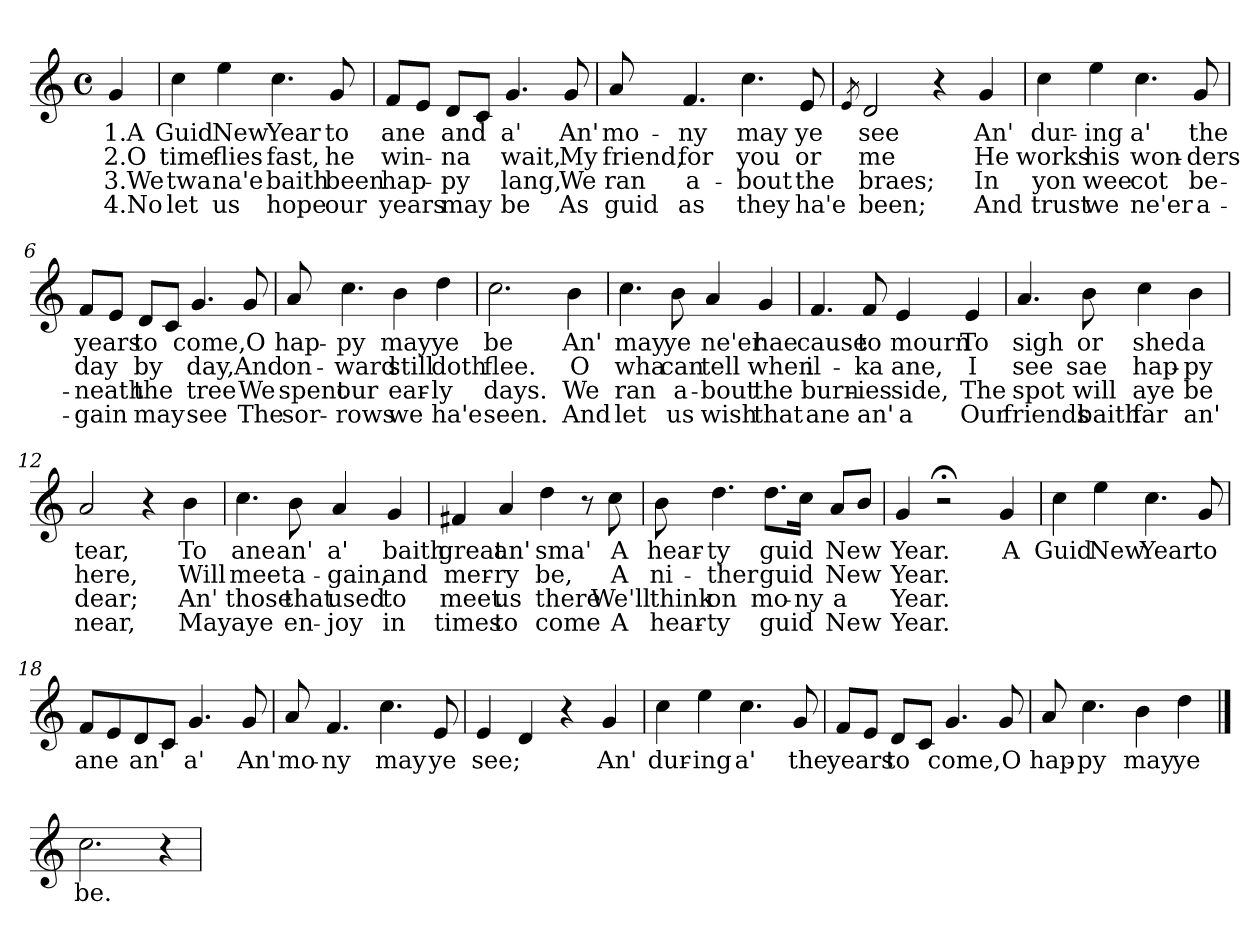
**kern	**text	**text	**text	**text
*part1	*part1	*part1	*part1	*part1
*staff1	*staff1	*staff1	*staff1	*staff1
*clefG2	*	*	*	*
*k[]	*	*	*	*
*C:	*	*	*	*
*M4/4	*	*	*	*
*met(c)	*	*	*	*
=	=	=	=	=
!	!LO:LY:b	!LO:LY:b	!LO:LY:b	!LO:LY:b
4g/	1.A	2.O	3.We	4.No
=1	=1	=1	=1	=1
!	!LO:LY:b	!LO:LY:b	!LO:LY:b	!LO:LY:b
4cc\	Guid	time	twa	let
!	!LO:LY:b	!LO:LY:b	!LO:LY:b	!LO:LY:b
4ee\	New	flies	na'e	us
!	!LO:LY:b	!LO:LY:b	!LO:LY:b	!LO:LY:b
4.cc\	Year	fast,	baith	hope
!	!LO:LY:b	!LO:LY:b	!LO:LY:b	!LO:LY:b
8g/	to	he	been	our
=2	=2	=2	=2	=2
!	!LO:LY:b	!LO:LY:b	!LO:LY:b	!LO:LY:b
8f/L	ane	win-	hap-	years
8e/J	.	.	.	.
!	!LO:LY:b	!LO:LY:b	!LO:LY:b	!LO:LY:b
8d/L	and	-na	-py	may
8c/J	.	.	.	.
!	!LO:LY:b	!LO:LY:b	!LO:LY:b	!LO:LY:b
4.g/	a'	wait,	lang,	be
!	!LO:LY:b	!LO:LY:b	!LO:LY:b	!LO:LY:b
8g/	An'	My	We	As
=3	=3	=3	=3	=3
!	!LO:LY:b	!LO:LY:b	!LO:LY:b	!LO:LY:b
8a/	mo-	friend,	ran	guid
!	!LO:LY:b	!LO:LY:b	!LO:LY:b	!LO:LY:b
4.f/	-ny	for	a-	as
!	!LO:LY:b	!LO:LY:b	!LO:LY:b	!LO:LY:b
4.cc\	may	you	-bout	they
!	!LO:LY:b	!LO:LY:b	!LO:LY:b	!LO:LY:b
8e/	ye	or	the	ha'e
=4	=4	=4	=4	=4
8qe/	.	.	.	.
!	!LO:LY:b	!LO:LY:b	!LO:LY:b	!LO:LY:b
2d/	see	me	braes;	been;
4r	.	.	.	.
!	!LO:LY:b	!LO:LY:b	!LO:LY:b	!LO:LY:b
4g/	An'	He	In	And
!!LO:LB:g=z
=5	=5	=5	=5	=5
!	!LO:LY:b	!LO:LY:b	!LO:LY:b	!LO:LY:b
4cc\	dur-	works	yon	trust
!	!LO:LY:b	!LO:LY:b	!LO:LY:b	!LO:LY:b
4ee\	-ing	his	wee	we
!	!LO:LY:b	!LO:LY:b	!LO:LY:b	!LO:LY:b
4.cc\	a'	won-	cot	ne'er
!	!LO:LY:b	!LO:LY:b	!LO:LY:b	!LO:LY:b
8g/	the	-ders	be-	a-
=6	=6	=6	=6	=6
!	!LO:LY:b	!LO:LY:b	!LO:LY:b	!LO:LY:b
8f/L	years	day	-neath	-gain
8e/J	.	.	.	.
!	!LO:LY:b	!LO:LY:b	!LO:LY:b	!LO:LY:b
8d/L	to	by	the	may
8c/J	.	.	.	.
!	!LO:LY:b	!LO:LY:b	!LO:LY:b	!LO:LY:b
4.g/	come,	day,	tree	see
!	!LO:LY:b	!LO:LY:b	!LO:LY:b	!LO:LY:b
8g/	O	And	We	The
=7	=7	=7	=7	=7
!	!LO:LY:b	!LO:LY:b	!LO:LY:b	!LO:LY:b
8a/	hap-	on-	spent	sor-
!	!LO:LY:b	!LO:LY:b	!LO:LY:b	!LO:LY:b
4.cc\	-py	-ward	our	-rows
!	!LO:LY:b	!LO:LY:b	!LO:LY:b	!LO:LY:b
4b\	may	still	ear-	we
!	!LO:LY:b	!LO:LY:b	!LO:LY:b	!LO:LY:b
4dd\	ye	doth	-ly	ha'e
=8	=8	=8	=8	=8
!	!LO:LY:b	!LO:LY:b	!LO:LY:b	!LO:LY:b
2.cc\	be	flee.	days.	seen.
!	!LO:LY:b	!LO:LY:b	!LO:LY:b	!LO:LY:b
4b\	An'	O	We	And
!!LO:LB:g=z
=9	=9	=9	=9	=9
!	!LO:LY:b	!LO:LY:b	!LO:LY:b	!LO:LY:b
4.cc\	may	wha	ran	let
!	!LO:LY:b	!LO:LY:b	!LO:LY:b	!LO:LY:b
8b\	ye	can	a-	us
!	!LO:LY:b	!LO:LY:b	!LO:LY:b	!LO:LY:b
4a/	ne'er	tell	-bout	wish
!	!LO:LY:b	!LO:LY:b	!LO:LY:b	!LO:LY:b
4g/	hae	when	the	that
=10	=10	=10	=10	=10
!	!LO:LY:b	!LO:LY:b	!LO:LY:b	!LO:LY:b
4.f/	cause	il-	burn-	ane
!	!LO:LY:b	!LO:LY:b	!LO:LY:b	!LO:LY:b
8f/	to	-ka	-ies	an'
!	!LO:LY:b	!LO:LY:b	!LO:LY:b	!LO:LY:b
4e/	mourn	ane,	side,	a
!	!LO:LY:b	!LO:LY:b	!LO:LY:b	!LO:LY:b
4e/	To	I	The	Our
=11	=11	=11	=11	=11
!	!LO:LY:b	!LO:LY:b	!LO:LY:b	!LO:LY:b
4.a/	sigh	see	spot	friends
!	!LO:LY:b	!LO:LY:b	!LO:LY:b	!LO:LY:b
8b\	or	sae	will	baith
!	!LO:LY:b	!LO:LY:b	!LO:LY:b	!LO:LY:b
4cc\	shed	hap-	aye	far
!	!LO:LY:b	!LO:LY:b	!LO:LY:b	!LO:LY:b
4b\	a	-py	be	an'
=12	=12	=12	=12	=12
!	!LO:LY:b	!LO:LY:b	!LO:LY:b	!LO:LY:b
2a/	tear,	here,	dear;	near,
4r	.	.	.	.
!	!LO:LY:b	!LO:LY:b	!LO:LY:b	!LO:LY:b
4b\	To	Will	An'	May
!!LO:LB:g=z
=13	=13	=13	=13	=13
!	!LO:LY:b	!LO:LY:b	!LO:LY:b	!LO:LY:b
4.cc\	ane	meet	those	aye
!	!LO:LY:b	!LO:LY:b	!LO:LY:b	!LO:LY:b
8b\	an'	a-	that	en-
!	!LO:LY:b	!LO:LY:b	!LO:LY:b	!LO:LY:b
4a/	a'	-gain,	used	-joy
!	!LO:LY:b	!LO:LY:b	!LO:LY:b	!LO:LY:b
4g/	baith	and	to	in
=14	=14	=14	=14	=14
!	!LO:LY:b	!LO:LY:b	!LO:LY:b	!LO:LY:b
4f#X/	great	mer-	meet	times
!	!LO:LY:b	!LO:LY:b	!LO:LY:b	!LO:LY:b
4a/	an'	-ry	us	to
!	!LO:LY:b	!LO:LY:b	!LO:LY:b	!LO:LY:b
4dd\	sma'	be,	there	come
8r	.	.	.	.
!	!LO:LY:b	!LO:LY:b	!LO:LY:b	!LO:LY:b
8cc\	A	A	We'll	A
=15	=15	=15	=15	=15
!	!LO:LY:b	!LO:LY:b	!LO:LY:b	!LO:LY:b
8b\	hear-	ni-	think	hear-
!	!LO:LY:b	!LO:LY:b	!LO:LY:b	!LO:LY:b
4.dd\	-ty	-ther	on	-ty
!	!LO:LY:b	!LO:LY:b	!LO:LY:b	!LO:LY:b
8.dd\L	guid	guid	mo-	guid
!	!	!	!LO:LY:b	!
16cc\Jk	.	.	-ny	.
!	!LO:LY:b	!LO:LY:b	!LO:LY:b	!LO:LY:b
8a/L	New	New	a	New
8b/J	.	.	.	.
=16	=16	=16	=16	=16
!	!LO:LY:b	!LO:LY:b	!LO:LY:b	!LO:LY:b
4g/	Year.	Year.	Year.	Year.
2r;<	.	.	.	.
!	!LO:LY:b	!	!	!
4g/	A	.	.	.
!!LO:LB:g=z
=17	=17	=17	=17	=17
!	!LO:LY:b	!	!	!
4cc\	Guid	.	.	.
!	!LO:LY:b	!	!	!
4ee\	New	.	.	.
!	!LO:LY:b	!	!	!
4.cc\	Year	.	.	.
!	!LO:LY:b	!	!	!
8g/	to	.	.	.
=18	=18	=18	=18	=18
!	!LO:LY:b	!	!	!
8f/L	ane	.	.	.
8e/	.	.	.	.
!	!LO:LY:b	!	!	!
8d/	an'	.	.	.
8c/J	.	.	.	.
!	!LO:LY:b	!	!	!
4.g/	a'	.	.	.
!	!LO:LY:b	!	!	!
8g/	An'	.	.	.
=19	=19	=19	=19	=19
!	!LO:LY:b	!	!	!
8a/	mo-	.	.	.
!	!LO:LY:b	!	!	!
4.f/	-ny	.	.	.
!	!LO:LY:b	!	!	!
4.cc\	may	.	.	.
!	!LO:LY:b	!	!	!
8e/	ye	.	.	.
=20	=20	=20	=20	=20
!	!LO:LY:b	!	!	!
4e/	see;	.	.	.
4d/	.	.	.	.
4r	.	.	.	.
!	!LO:LY:b	!	!	!
4g/	An'	.	.	.
!!LO:LB:g=z
=21	=21	=21	=21	=21
!	!LO:LY:b	!	!	!
4cc\	dur-	.	.	.
!	!LO:LY:b	!	!	!
4ee\	-ing	.	.	.
!	!LO:LY:b	!	!	!
4.cc\	a'	.	.	.
!	!LO:LY:b	!	!	!
8g/	the	.	.	.
=22	=22	=22	=22	=22
!	!LO:LY:b	!	!	!
8f/L	years	.	.	.
8e/J	.	.	.	.
!	!LO:LY:b	!	!	!
8d/L	to	.	.	.
8c/J	.	.	.	.
!	!LO:LY:b	!	!	!
4.g/	come,	.	.	.
!	!LO:LY:b	!	!	!
8g/	O	.	.	.
=23	=23	=23	=23	=23
!	!LO:LY:b	!	!	!
8a/	hap-	.	.	.
!	!LO:LY:b	!	!	!
4.cc\	-py	.	.	.
!	!LO:LY:b	!	!	!
4b\	may	.	.	.
!	!LO:LY:b	!	!	!
4dd\	ye	.	.	.
==24	==24	==24	==24	==24
!	!LO:LY:b	!	!	!
2.cc\	be.	.	.	.
4r	.	.	.	.
=	=	=	=	=
*-	*-	*-	*-	*-
